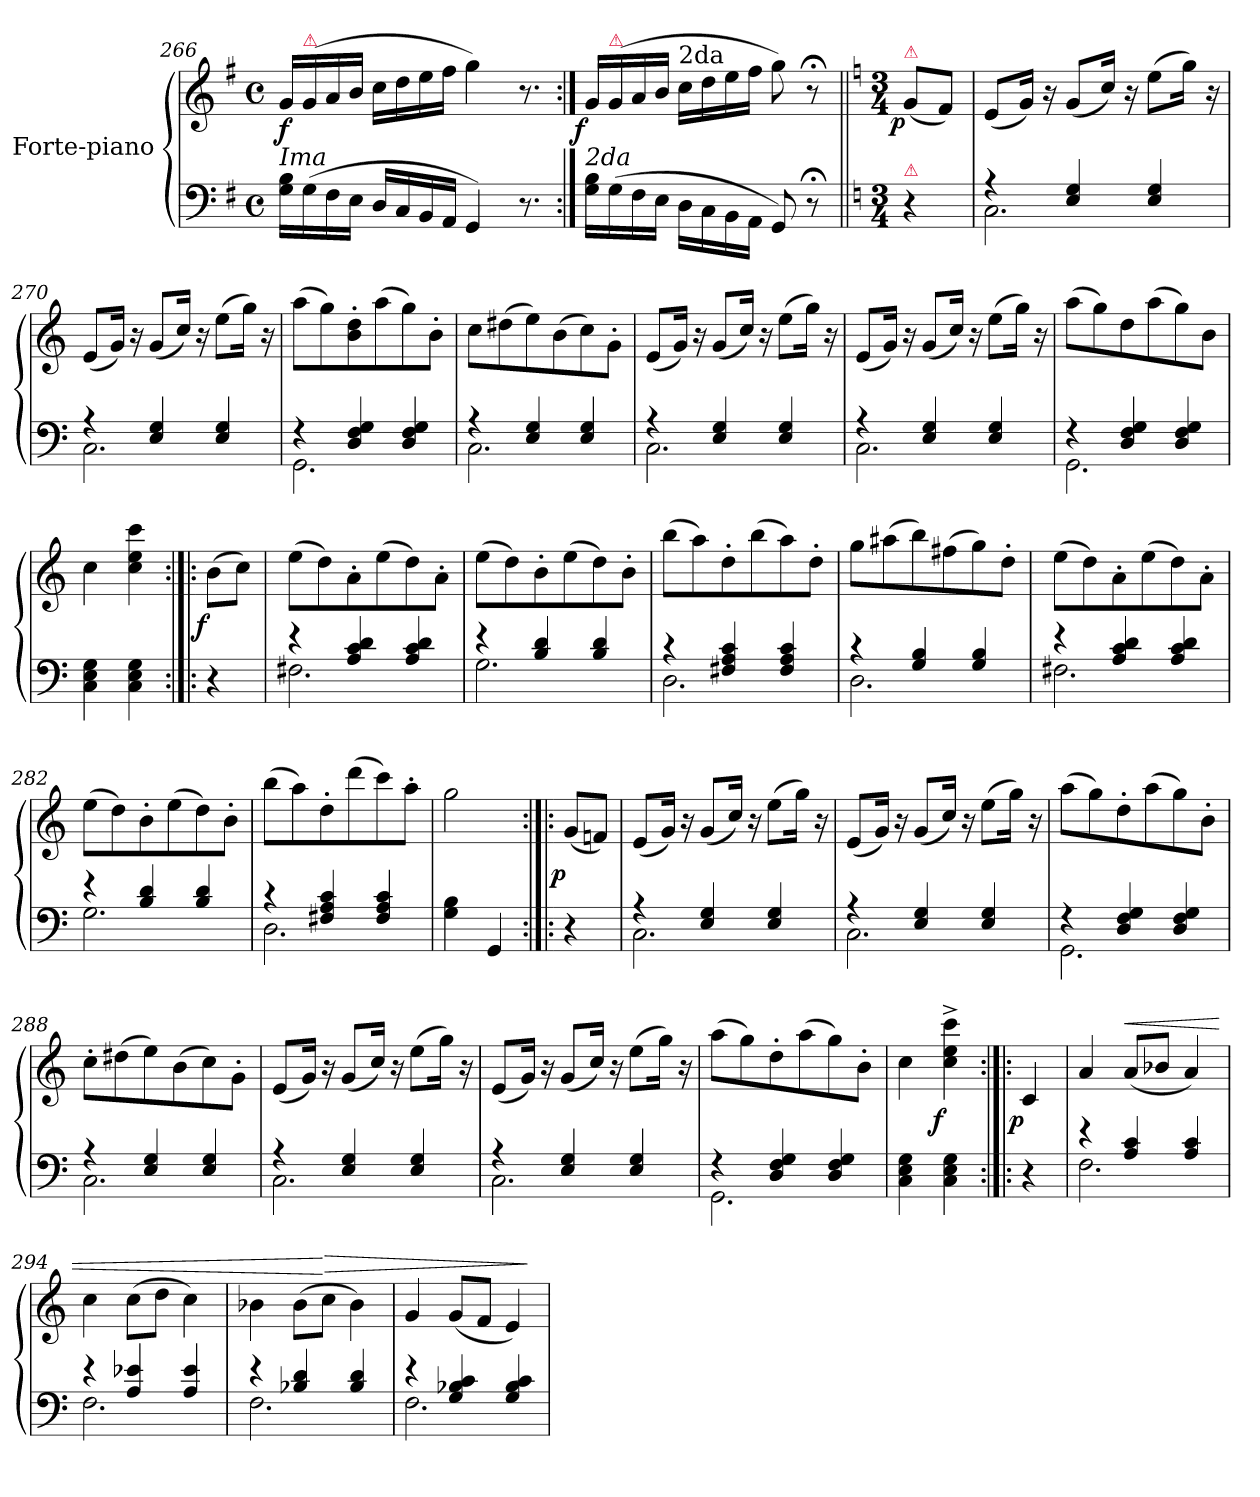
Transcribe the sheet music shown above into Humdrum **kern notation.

**kern	**kern	**dynam
*part1	*part1	*part1
*staff2	*staff1	*staff1/2
*I"Forte-piano	*	*
*clefF4	*clefG2	*
*k[f#]	*k[f#]	*
*M4/4	*M4/4	*
*met(c)	*met(c)	*
=266	=266	=266
!LO:TX:a:i:t=Ima	!	!
16G\ 16B\LL	16g/LL	f
!	!LO:TX:a:color=crimson:t=⚠	!
(>16G\	(>16g/	.
16F#\	16a/	.
16E\JJ	16b/JJ	.
16D/LL	16cc\LL	.
16C/	16dd\	.
16BB/	16ee\	.
16AA/JJ	16ff#\JJ	.
4GG/)	4gg\)	.
8.r	8.r	.
=267:|!	=267:|!	=267:|!
!LO:TX:a:i:t=2da	!	!
!	!	!LO:DY:rj
16G\ 16B\LL	16g/LL	f
!	!LO:TX:a:color=crimson:t=⚠	!
(>16G\	(>16g/	.
16F#\	16a/	.
16E\JJ	16b/JJ	.
!	!LO:TX:a:t=2da	!
16D\LL	16cc\LL	.
16C\	16dd\	.
16BB\	16ee\	.
16AA\JJ	16ff#\JJ	.
8GG/)	8gg\)	.
8r;<	8r;<	.
=268||	=268||	=268||
*k[]	*k[]	*
*M3/4	*M3/4	*
!	!LO:TX:a:color=crimson:t=⚠	!
!LO:TX:a:color=crimson:t=⚠	!	!
!	!	!LO:DY:rj
4r	(<8g/L	p
.	8f/J)	.
=269	=269	=269
*^	*	*
4r	2.C\	(<8e/L	.
.	.	16g/Jk)	.
.	.	16r	.
4E/ 4G/	.	(<8g/L	.
.	.	16cc/Jk)	.
.	.	16r	.
4E/ 4G/	.	(>8ee\L	.
.	.	16gg\Jk)	.
.	.	16r	.
=270	=270	=270	=270
4r	2.C\	(<8e/L	.
.	.	16g/Jk)	.
.	.	16r	.
4E/ 4G/	.	(<8g/L	.
.	.	16cc/Jk)	.
.	.	16r	.
4E/ 4G/	.	(<8ee\L	.
.	.	16gg\Jk)	.
.	.	16r	.
=271	=271	=271	=271
4r	2.GG\	(>8aa\L	.
.	.	8gg\)	.
4D/ 4F/ 4G/	.	8b'\ 8dd'\	.
.	.	(>8aa\	.
4D/ 4F/ 4G/	.	8gg\)	.
.	.	8b'\J	.
=272	=272	=272	=272
4r	2.C\	8cc\L	.
.	.	(>8dd#X\	.
4E/ 4G/	.	8ee\)	.
.	.	(>8b\	.
4E/ 4G/	.	8cc\)	.
.	.	8g'\J	.
=273	=273	=273	=273
4r	2.C\	(<8e/L	.
.	.	16g/Jk)	.
.	.	16r	.
4E/ 4G/	.	(<8g/L	.
.	.	16cc/Jk)	.
.	.	16r	.
4E/ 4G/	.	(>8ee\L	.
.	.	16gg\Jk)	.
.	.	16r	.
=274	=274	=274	=274
4r	2.C\	(<8e/L	.
.	.	16g/Jk)	.
.	.	16r	.
4E/ 4G/	.	(<8g/L	.
.	.	16cc/Jk)	.
.	.	16r	.
4E/ 4G/	.	(>8ee\L	.
.	.	16gg\Jk)	.
.	.	16r	.
=275	=275	=275	=275
4r	2.GG\	(>8aa\L	.
.	.	8gg\)	.
4D/ 4F/ 4G/	.	8dd\	.
.	.	(>8aa\	.
4D/ 4F/ 4G/	.	8gg\)	.
.	.	8b\J	.
*v	*v	*	*
=	=	=
4C\ 4E\ 4G\	4cc\	.
4C\ 4E\ 4G\	4cc\ 4ee\ 4ccc\	.
=276:|!|:	=276:|!|:	=276:|!|:
!	!	!LO:DY:rj
4r	(>8b\L	f
.	8cc\J)	.
=277	=277	=277
*^	*	*
4r	2.F#X\	(>8ee\L	.
.	.	8dd\)	.
4A/ 4c/ 4d/	.	8a'\	.
.	.	(>8ee\	.
4A/ 4c/ 4d/	.	8dd\)	.
.	.	8a'\J	.
=278	=278	=278	=278
4r	2.G\	(>8ee\L	.
.	.	8dd\)	.
4B/ 4d/	.	8b'\	.
.	.	(>8ee\	.
4B/ 4d/	.	8dd\)	.
.	.	8b'\J	.
=279	=279	=279	=279
4r	2.D\	(>8bb\L	.
.	.	8aa\)	.
4F#X/ 4A/ 4c/	.	8dd'\	.
.	.	(>8bb\	.
4F#/ 4A/ 4c/	.	8aa\)	.
.	.	8dd'\J	.
=280	=280	=280	=280
4r	2.D\	8gg\L	.
.	.	(>8aa#X\	.
4G/ 4B/	.	8bb\)	.
.	.	(>8ff#X\	.
4G/ 4B/	.	8gg\)	.
.	.	8dd'\J	.
=281	=281	=281	=281
4r	2.F#X\	(>8ee\L	.
.	.	8dd\)	.
4A/ 4c/ 4d/	.	8a'\	.
.	.	(>8ee\	.
4A/ 4c/ 4d/	.	8dd\)	.
.	.	8a'\J	.
=282	=282	=282	=282
4r	2.G\	(>8ee\L	.
.	.	8dd\)	.
4B/ 4d/	.	8b'\	.
.	.	(>8ee\	.
4B/ 4d/	.	8dd\)	.
.	.	8b'\J	.
=283	=283	=283	=283
4r	2.D\	(>8bb\L	.
.	.	8aa\)	.
4F#X/ 4A/ 4c/	.	8dd'\	.
.	.	(>8ddd\	.
4F#/ 4A/ 4c/	.	8ccc\)	.
.	.	8aa'\J	.
*v	*v	*	*
=	=	=
4G\ 4B\	2gg\	.
4GG/	.	.
=284:|!|:	=284:|!|:	=284:|!|:
!	!	!LO:DY:rj
4r	(<8g/L	p
.	8fn/J)	.
=285	=285	=285
*^	*	*
4r	2.C\	(<8e/L	.
.	.	16g/Jk)	.
.	.	16r	.
4E/ 4G/	.	(<8g/L	.
.	.	16cc/Jk)	.
.	.	16r	.
4E/ 4G/	.	(>8ee\L	.
.	.	16gg\Jk)	.
.	.	16r	.
=286	=286	=286	=286
4r	2.C\	(<8e/L	.
.	.	16g/Jk)	.
.	.	16r	.
4E/ 4G/	.	(<8g/L	.
.	.	16cc/Jk)	.
.	.	16r	.
4E/ 4G/	.	(>8ee\L	.
.	.	16gg\Jk)	.
.	.	16r	.
=287	=287	=287	=287
4r	2.GG\	(>8aa\L	.
.	.	8gg\)	.
4D/ 4F/ 4G/	.	8dd'\	.
.	.	(>8aa\	.
4D/ 4F/ 4G/	.	8gg\)	.
.	.	8b'\J	.
=288	=288	=288	=288
4r	2.C\	8cc'\L	.
.	.	(>8dd#X\	.
4E/ 4G/	.	8ee\)	.
.	.	(>8b\	.
4E/ 4G/	.	8cc\)	.
.	.	8g'\J	.
=289	=289	=289	=289
4r	2.C\	(<8e/L	.
.	.	16g/Jk)	.
.	.	16r	.
4E/ 4G/	.	(<8g/L	.
.	.	16cc/Jk)	.
.	.	16r	.
4E/ 4G/	.	(>8ee\L	.
.	.	16gg\Jk)	.
.	.	16r	.
=290	=290	=290	=290
4r	2.C\	(<8e/L	.
.	.	16g/Jk)	.
.	.	16r	.
4E/ 4G/	.	(<8g/L	.
.	.	16cc/Jk)	.
.	.	16r	.
4E/ 4G/	.	(>8ee\L	.
.	.	16gg\Jk)	.
.	.	16r	.
=291	=291	=291	=291
4r	2.GG\	(>8aa\L	.
.	.	8gg\)	.
4D/ 4F/ 4G/	.	8dd'\	.
.	.	(>8aa\	.
4D/ 4F/ 4G/	.	8gg\)	.
.	.	8b'\J	.
*v	*v	*	*
=	=	=
4C\ 4E\ 4G\	4cc\	.
!	!	!LO:DY:rj
4C\ 4E\ 4G\	4cc^<\ 4ee^<\ 4ccc^<\	f
=292:|!|:	=292:|!|:	=292:|!|:
!	!	!LO:DY:rj
4r	4c/	p
=293	=293	=293
*^	*	*
4r	2.F\	4a/	.
!	!	!	!LO:HP:a
4A/ 4c/	.	(<8a/L	<
.	.	8b-X/J	.
4A/ 4c/	.	4a/)	.
=294	=294	=294	=294
4r	2.F\	4cc\	.
4A/ 4e-X/	.	(>8cc\L	.
.	.	8dd\J	.
4A/ 4e-/	.	4cc\)	.
=295	=295	=295	=295
4r	2.F\	4b-X\	.
4B-X/ 4d/	.	(>8b-\L	.
!	!	!	!LO:HP:n=1:a
.	.	8cc\J	[ >
4B-/ 4d/	.	4b-\)	.
=296	=296	=296	=296
4r	2.F\	4g/	.
4G/ 4B-X/ 4c/	.	(<8g/L	.
.	.	8f/J	.
4G/ 4B-/ 4c/	.	4e/)	.
*v	*v	*	*
.	.	]
=	=	=
*-	*-	*-
